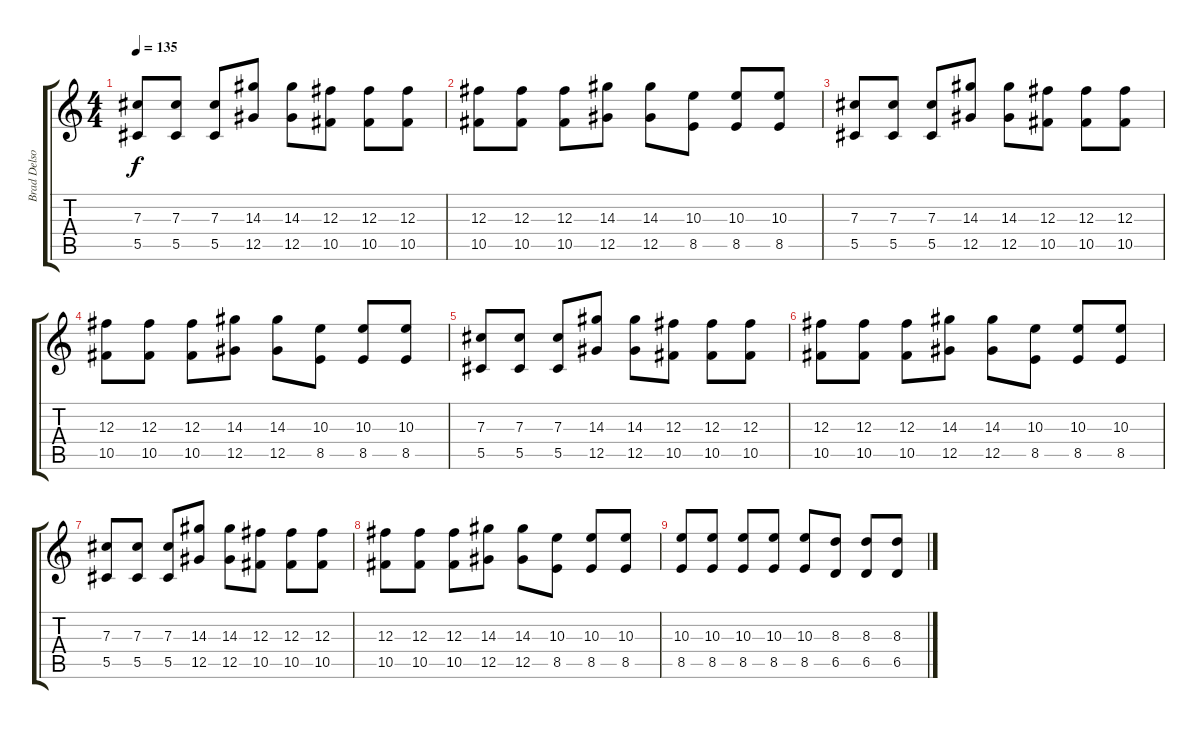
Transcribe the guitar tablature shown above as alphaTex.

\track ("Brad Delson (Main Guitar)" "Brad Delso") {instrument distortionguitar}
\staff {score tabs}
\tuning (Eb4 Bb3 Gb3 Db3 Ab2 Db2) {hide}
\ts (4 4)
\tempo 135
\clef g2
\ks c
(7.3 5.5).8{dy f} (7.3 5.5).8 (7.3 5.5).8 (14.3 12.5).8 (14.3 12.5).8 (12.3 10.5).8 (12.3 10.5).8 (12.3 10.5).8 |
(12.3 10.5).8 (12.3 10.5).8 (12.3 10.5).8 (14.3 12.5).8 (14.3 12.5).8 (10.3 8.5).8 (10.3 8.5).8 (10.3 8.5).8 |
(7.3 5.5).8 (7.3 5.5).8 (7.3 5.5).8 (14.3 12.5).8 (14.3 12.5).8 (12.3 10.5).8 (12.3 10.5).8 (12.3 10.5).8 |
(12.3 10.5).8 (12.3 10.5).8 (12.3 10.5).8 (14.3 12.5).8 (14.3 12.5).8 (10.3 8.5).8 (10.3 8.5).8 (10.3 8.5).8 |
(7.3 5.5).8 (7.3 5.5).8 (7.3 5.5).8 (14.3 12.5).8 (14.3 12.5).8 (12.3 10.5).8 (12.3 10.5).8 (12.3 10.5).8 |
(12.3 10.5).8 (12.3 10.5).8 (12.3 10.5).8 (14.3 12.5).8 (14.3 12.5).8 (10.3 8.5).8 (10.3 8.5).8 (10.3 8.5).8 |
(7.3 5.5).8 (7.3 5.5).8 (7.3 5.5).8 (14.3 12.5).8 (14.3 12.5).8 (12.3 10.5).8 (12.3 10.5).8 (12.3 10.5).8 |
(12.3 10.5).8 (12.3 10.5).8 (12.3 10.5).8 (14.3 12.5).8 (14.3 12.5).8 (10.3 8.5).8 (10.3 8.5).8 (10.3 8.5).8 |
(10.3 8.5).8 (10.3 8.5).8 (10.3 8.5).8 (10.3 8.5).8 (10.3 8.5).8 (8.3 6.5).8 (8.3 6.5).8 (8.3 6.5).8
